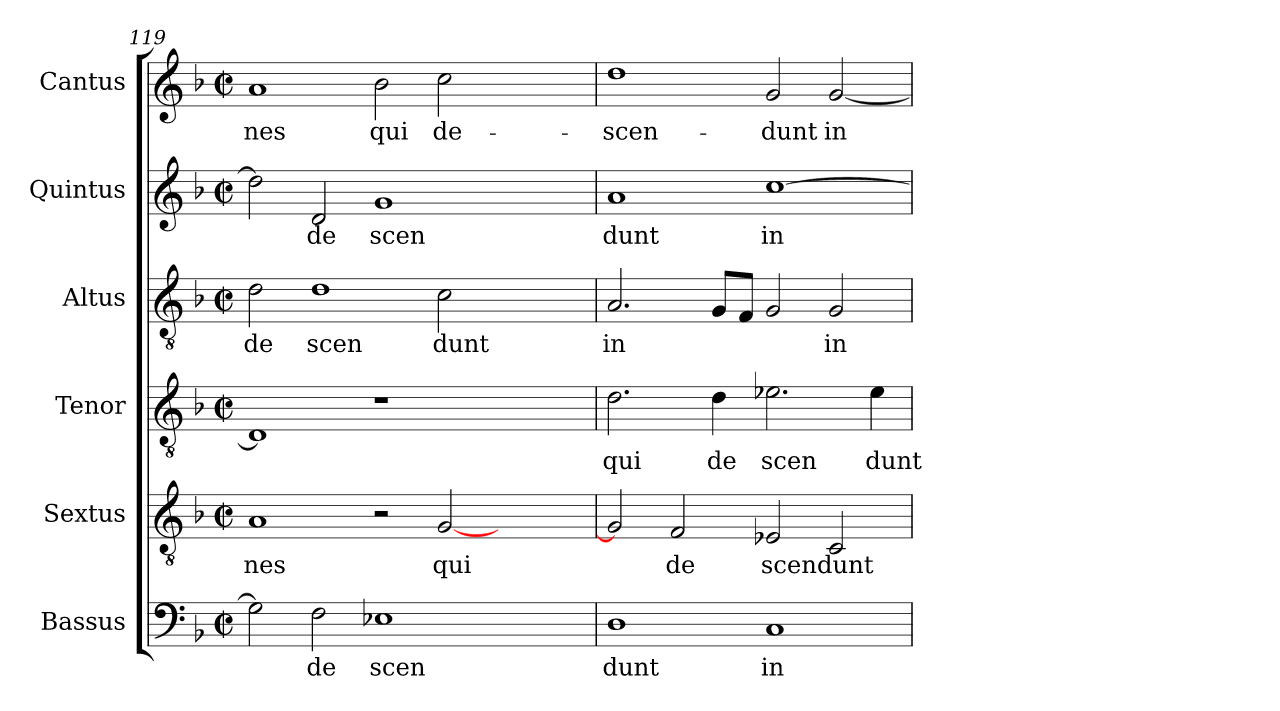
**kern	**text	**kern	**text	**kern	**text	**kern	**text	**kern	**text	**kern	**text
*part6	*part6	*part5	*part5	*part4	*part4	*part3	*part3	*part2	*part2	*part1	*part1
*staff6	*staff6	*staff5	*staff5	*staff4	*staff4	*staff3	*staff3	*staff2	*staff2	*staff1	*staff1
*I"Bassus	*	*I"Sextus	*	*I"Tenor	*	*I"Altus	*	*I"Quintus	*	*I"Cantus	*
*clefF4	*	*clefGv2	*	*clefGv2	*	*clefGv2	*	*clefG2	*	*clefG2	*
*k[b-]	*	*k[b-]	*	*k[b-]	*	*k[b-]	*	*k[b-]	*	*k[b-]	*
*F:	*	*F:	*	*F:	*	*F:	*	*F:	*	*F:	*
*M2/2	*	*M2/2	*	*M2/2	*	*M2/2	*	*M2/2	*	*M2/2	*
*met(c|)	*	*met(c|)	*	*met(c|)	*	*met(c|)	*	*met(c|)	*	*met(c|)	*
=119	=119	=119	=119	=119	=119	=119	=119	=119	=119	=119	=119
!	!	!	!LO:LY:b:cj	!	!	!	!LO:LY:b:cj	!	!	!	!LO:LY:b:cj
2G\]	.	1A	nes	1D]	.	2d\	de	2dd\]	.	1a	-nes
!	!LO:LY:b:cj	!	!	!	!	!	!LO:LY:b:cj	!	!LO:LY:b:cj	!	!
2F\	de	.	.	.	.	1d	scen	2d/	de	.	.
!	!LO:LY:b:cj	!	!	!LO:N:vis=1	!	!	!	!	!LO:LY:b:cj	!	!LO:LY:b:cj
1E-X	scen	2r	.	0r	.	.	.	1g	scen	2b-\	qui
!	!	!	!LO:LY:b	!	!	!	!LO:LY:b:cj	!	!	!	!LO:LY:b:cj
.	.	[<2G/	qui	.	.	2c\	dunt	.	.	2cc\	de-
1ryy	.	1ryy	.	.	.	1ryy	.	1ryy	.	1ryy	.
=120	=120	=120	=120	=120	=120	=120	=120	=120	=120	=120	=120
!	!LO:LY:b:cj	!	!	!	!LO:LY:b:cj	!	!LO:LY:b:cj	!	!LO:LY:b:cj	!	!LO:LY:b:cj
1D	dunt	2G/]	.	2.d\	qui	2.A/	in	1a	dunt	1dd	-scen-
!	!	!	!LO:LY:b:cj	!	!	!	!	!	!	!	!
.	.	2F/	de	.	.	.	.	.	.	.	.
!	!	!	!	!	!LO:LY:b:cj	!	!	!	!	!	!
.	.	.	.	4d\	de	8G/L	.	.	.	.	.
.	.	.	.	.	.	8F/J	.	.	.	.	.
!	!LO:LY:b:cj	!	!LO:LY:b	!	!LO:LY:b:cj	!	!	!	!LO:LY:b:cj	!	!LO:LY:b:cj
1C	in	2E-X/	scendunt	2.e-\	scen	2G/	.	[>1cc	in	2g/	-dunt
!	!	!	!	!	!	!	!LO:LY:b:cj	!	!	!	!LO:LY:b:cj
.	.	2C/	.	.	.	2G/	in	.	.	[<2g/	in
!	!	!	!	!	!LO:LY:b:cj	!	!	!	!	!	!
.	.	.	.	4e-\	dunt	.	.	.	.	.	.
=	=	=	=	=	=	=	=	=	=	=	=
*-	*-	*-	*-	*-	*-	*-	*-	*-	*-	*-	*-
